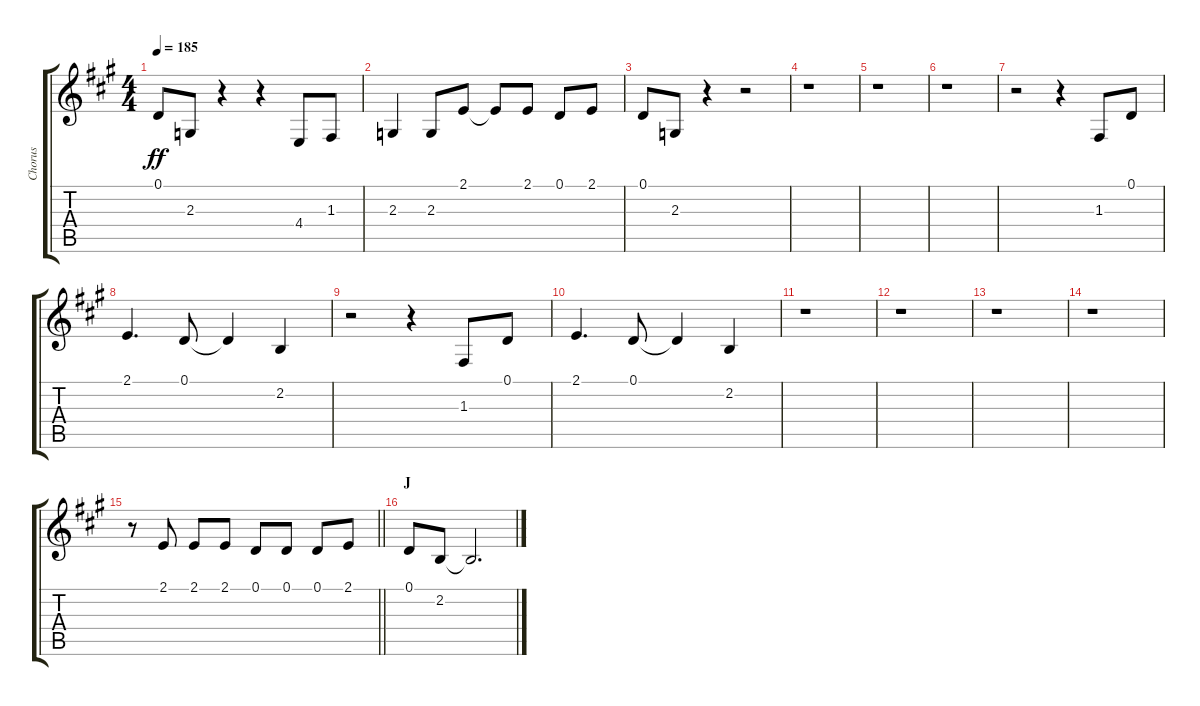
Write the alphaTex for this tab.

\track ("Chorus" "Chorus") {instrument voiceoohs}
\staff {score tabs}
\tuning (D4 A3 F3 C3 G2 D2) {hide}
\ts (4 4)
\tempo 185
\clef g2
\ks a
0.1.8{dy ff} 2.3.8 r.4 r.4 4.4.8 1.3.8 |
2.3.4 2.3.8 2.1.8 2.1{t}.8 2.1.8 0.1.8 2.1.8 |
0.1.8 2.3.8 r.4 r.2 |
r.1 |
r.1 |
r.1 |
r.2 r.4 1.3.8 0.1.8 |
2.1.4{d} 0.1.8 0.1{t}.4 2.2.4 |
r.2 r.4 1.3.8 0.1.8 |
2.1.4{d} 0.1.8 0.1{t}.4 2.2.4 |
r.1 |
r.1 |
r.1 |
r.1 |
\barLineRight lightlight
r.8 2.1.8 2.1.8 2.1.8 0.1.8 0.1.8 0.1.8 2.1.8 |
\section ("" "J")
0.1.8 2.2.8 2.2{t}.2{d}
